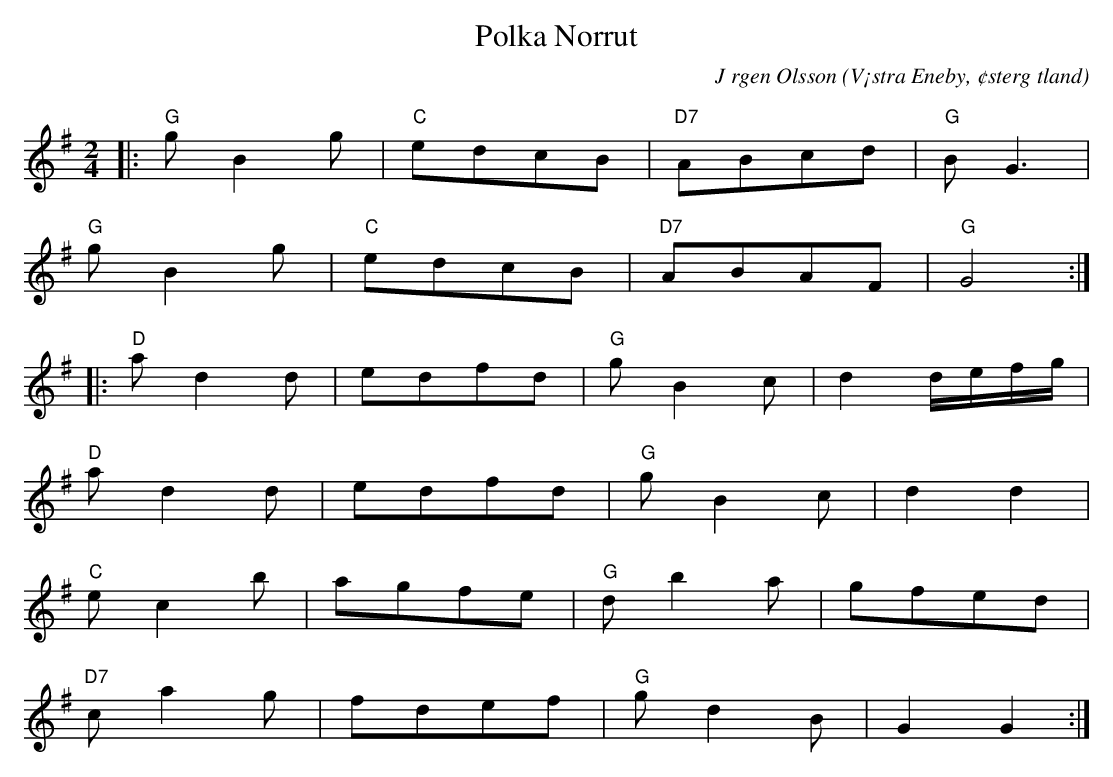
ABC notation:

X:1
T:Polka Norrut
C:J rgen Olsson
O:V¡stra Eneby, ¢sterg tland
Q:115
M:2/4
L:1/8
K:G
|:"G" gB2g|"C" edcB|"D7" ABcd|"G" B G3|
  "G" gB2g|"C" edcB|"D7" ABAF|"G" G4 :|
|:"D" ad2d|edfd   |"G" gB2c |d2d/2e/2f/2g/2|
"D" ad2d|edfd   |"G" gB2c |d2d2   |
"C" ec2b |agfe   |"G" db2a |gfed   |
"D7" ca2g |fdef   |"G" gd2B |G2G2   :|]
